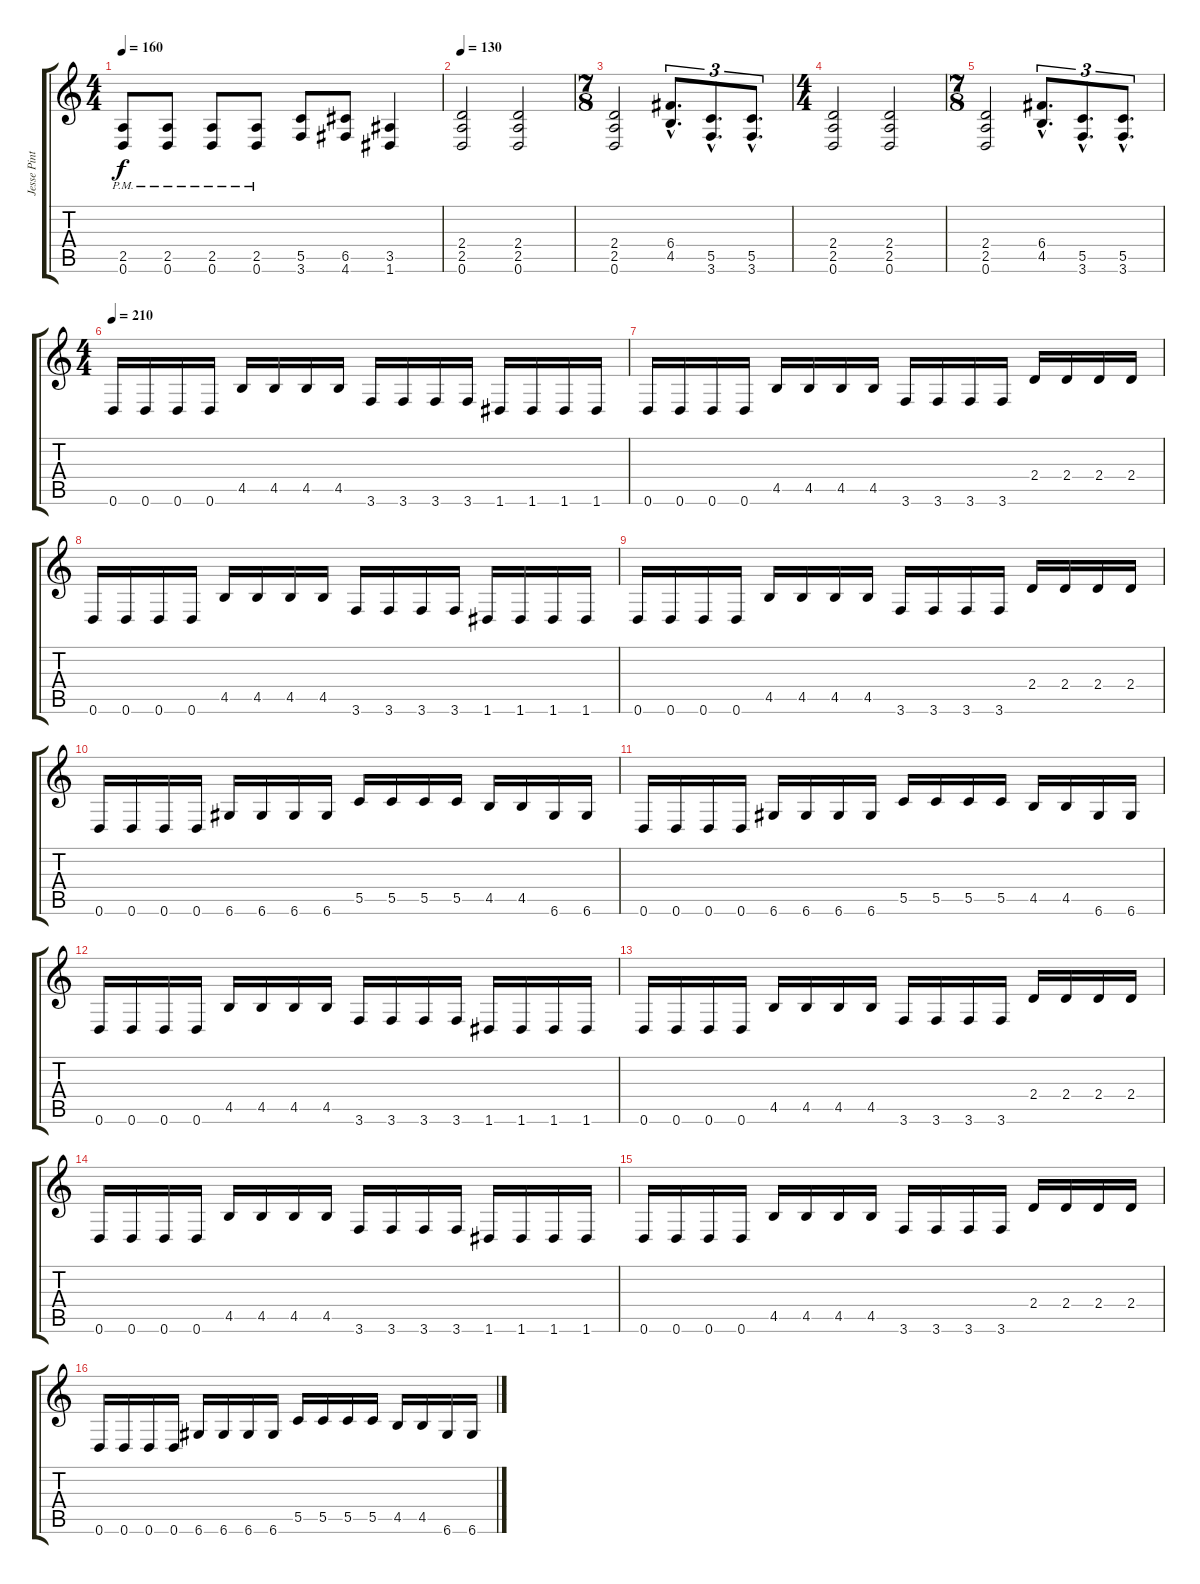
\track ("Jesse Pintado (Guitar 2)" "Jesse Pint") {instrument distortionguitar}
\staff {score tabs}
\tuning (D4 A3 F3 C3 G2 D2) {hide}
\ts (4 4)
\tempo 160
\clef g2
\ks c
(2.5{pm} 0.6).8{dy f} (2.5{pm} 0.6).8 (2.5{pm} 0.6).8 (2.5{pm} 0.6).8 (5.5 3.6).8 (6.5 4.6).8 (3.5 1.6).4 |
\tempo 130
(2.4 2.5 0.6).2 (2.4 2.5 0.6).2 |
\ts (7 8)
(2.4 2.5 0.6).2 (6.4{hac} 4.5{hac}).8{d tu (3 2)} (5.5{hac} 3.6{hac}).8{d tu (3 2)} (5.5{hac} 3.6{hac}).8{d tu (3 2)} |
\ts (4 4)
(2.4 2.5 0.6).2 (2.4 2.5 0.6).2 |
\ts (7 8)
(2.4 2.5 0.6).2 (6.4{hac} 4.5{hac}).8{d tu (3 2)} (5.5{hac} 3.6{hac}).8{d tu (3 2)} (5.5{hac} 3.6{hac}).8{d tu (3 2)} |
\ts (4 4)
\tempo 210
0.6.16 0.6.16 0.6.16 0.6.16 4.5.16 4.5.16 4.5.16 4.5.16 3.6.16 3.6.16 3.6.16 3.6.16 1.6.16 1.6.16 1.6.16 1.6.16 |
0.6.16 0.6.16 0.6.16 0.6.16 4.5.16 4.5.16 4.5.16 4.5.16 3.6.16 3.6.16 3.6.16 3.6.16 2.4.16 2.4.16 2.4.16 2.4.16 |
0.6.16 0.6.16 0.6.16 0.6.16 4.5.16 4.5.16 4.5.16 4.5.16 3.6.16 3.6.16 3.6.16 3.6.16 1.6.16 1.6.16 1.6.16 1.6.16 |
0.6.16 0.6.16 0.6.16 0.6.16 4.5.16 4.5.16 4.5.16 4.5.16 3.6.16 3.6.16 3.6.16 3.6.16 2.4.16 2.4.16 2.4.16 2.4.16 |
0.6.16 0.6.16 0.6.16 0.6.16 6.6.16 6.6.16 6.6.16 6.6.16 5.5.16 5.5.16 5.5.16 5.5.16 4.5.16 4.5.16 6.6.16 6.6.16 |
0.6.16 0.6.16 0.6.16 0.6.16 6.6.16 6.6.16 6.6.16 6.6.16 5.5.16 5.5.16 5.5.16 5.5.16 4.5.16 4.5.16 6.6.16 6.6.16 |
0.6.16 0.6.16 0.6.16 0.6.16 4.5.16 4.5.16 4.5.16 4.5.16 3.6.16 3.6.16 3.6.16 3.6.16 1.6.16 1.6.16 1.6.16 1.6.16 |
0.6.16 0.6.16 0.6.16 0.6.16 4.5.16 4.5.16 4.5.16 4.5.16 3.6.16 3.6.16 3.6.16 3.6.16 2.4.16 2.4.16 2.4.16 2.4.16 |
0.6.16 0.6.16 0.6.16 0.6.16 4.5.16 4.5.16 4.5.16 4.5.16 3.6.16 3.6.16 3.6.16 3.6.16 1.6.16 1.6.16 1.6.16 1.6.16 |
0.6.16 0.6.16 0.6.16 0.6.16 4.5.16 4.5.16 4.5.16 4.5.16 3.6.16 3.6.16 3.6.16 3.6.16 2.4.16 2.4.16 2.4.16 2.4.16 |
0.6.16 0.6.16 0.6.16 0.6.16 6.6.16 6.6.16 6.6.16 6.6.16 5.5.16 5.5.16 5.5.16 5.5.16 4.5.16 4.5.16 6.6.16 6.6.16
